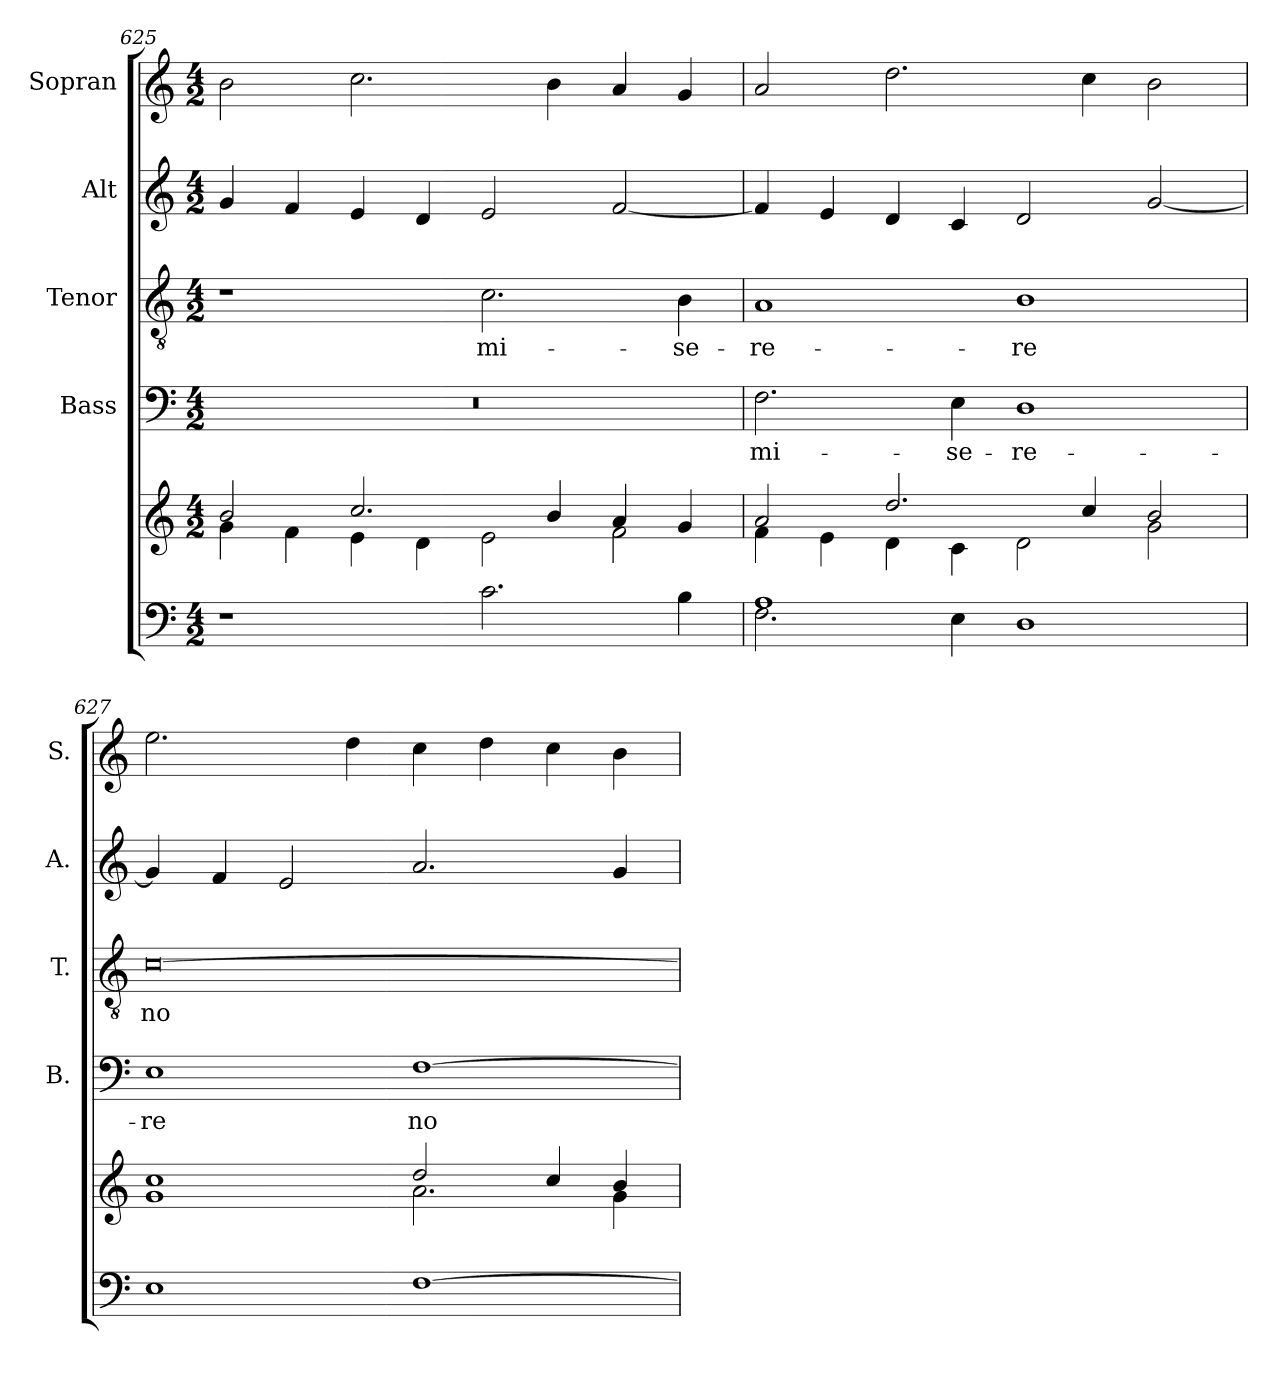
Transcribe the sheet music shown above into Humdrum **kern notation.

**kern	**kern	**kern	**text	**kern	**text	**kern	**kern
*part5	*part5	*part4	*part4	*part3	*part3	*part2	*part1
*staff6	*staff5	*staff4	*staff4	*staff3	*staff3	*staff2	*staff1
*	*	*I"Bass	*	*I"Tenor	*	*I"Alt	*I"Sopran
*	*	*I'B.	*	*I'T.	*	*I'A.	*I'S.
*clefF4	*clefG2	*clefF4	*	*clefGv2	*	*clefG2	*clefG2
*k[]	*k[]	*k[]	*	*k[]	*	*k[]	*k[]
*C:	*C:	*C:	*	*C:	*	*C:	*C:
*M4/2	*M4/2	*M4/2	*	*M4/2	*	*M4/2	*M4/2
=625	=625	=625	=625	=625	=625	=625	=625
*	*^	*	*	*	*	*	*
1r	2b/	4g\	0r	.	1r	.	4g/	2b\
.	.	4f\	.	.	.	.	4f/	.
.	2.cc/	4e\	.	.	.	.	4e/	2.cc\
.	.	4d\	.	.	.	.	4d/	.
!	!	!	!	!	!	!LO:LY:b	!	!
2.c\	.	2e\	.	.	2.c\	mi-	2e/	.
.	4b/	.	.	.	.	.	.	4b\
.	4a/	2f\	.	.	.	.	[2f/	4a/
!	!	!	!	!	!	!LO:LY:b	!	!
4B\	4g/	.	.	.	4B\	-se-	.	4g/
=626	=626	=626	=626	=626	=626	=626	=626	=626
*^	*	*	*	*	*	*	*	*
!	!	!	!	!	!LO:LY:b	!	!LO:LY:b	!	!
1A	2.F\	2a/	4f\	2.F\	mi-	1A	-re-	4f/]	2a/
.	.	.	4e\	.	.	.	.	4e/	.
.	.	2.dd/	4d\	.	.	.	.	4d/	2.dd\
!	!	!	!	!	!LO:LY:b	!	!	!	!
.	4E\	.	4c\	4E\	-se-	.	.	4c/	.
!	!	!	!	!	!LO:LY:b	!	!LO:LY:b	!	!
1ryy	1D	.	2d\	1D	-re-	1B	-re	2d/	.
.	.	4cc/	.	.	.	.	.	.	4cc\
.	.	2b/	2g\	.	.	.	.	[2g/	2b\
*v	*v	*	*	*	*	*	*	*	*
!!LO:LB:g=z
=627	=627	=627	=627	=627	=627	=627	=627	=627
!	!	!	!	!LO:LY:b	!	!LO:LY:b	!	!
1E	1cc	1g	1E	-re	[0c	no-	4g/]	2.ee\
.	.	.	.	.	.	.	4f/	.
.	.	.	.	.	.	.	2e/	.
.	.	.	.	.	.	.	.	4dd\
!	!	!	!	!LO:LY:b	!	!	!	!
[1F	2dd/	2.a\	[1F	no-	.	.	2.a/	4cc\
.	.	.	.	.	.	.	.	4dd\
.	4cc/	.	.	.	.	.	.	4cc\
.	4b/	4g\	.	.	.	.	4g/	4b\
*	*v	*v	*	*	*	*	*	*
=	=	=	=	=	=	=	=
*-	*-	*-	*-	*-	*-	*-	*-
